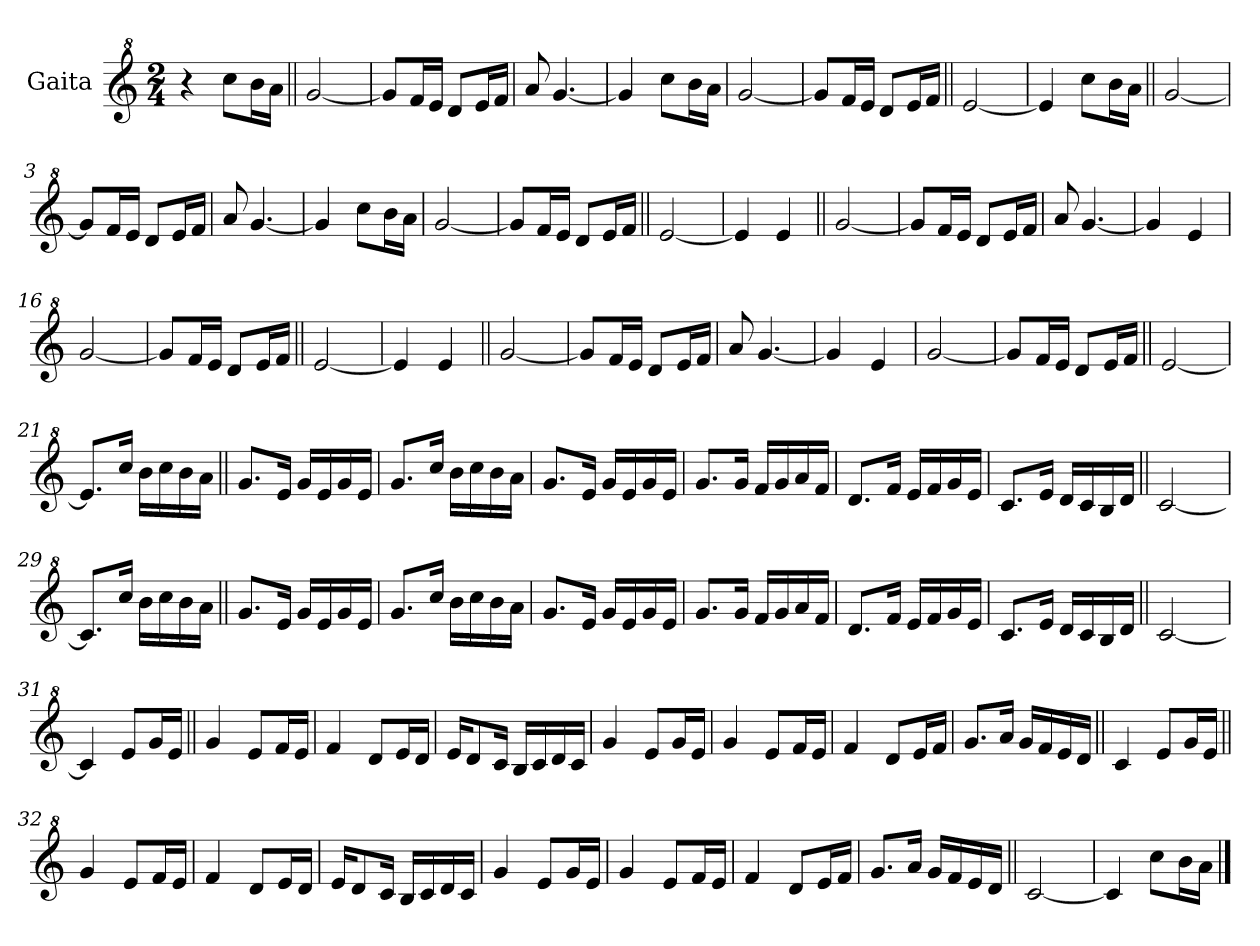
**kern
*part1
*staff1
*I"Gaita
*clefG^2
*k[]
*M2/4
*MM125
=1
4r
8ccc\L
16bb\L
16aa\JJ
=2||
[2gg/
=3
8gg/L]
16ff/L
16ee/JJ
8dd/L
16ee/L
16ff/JJ
=4
8aa/
[4.gg/
=5
4gg/]
8ccc\L
16bb\L
16aa\JJ
=6
[2gg/
=7
8gg/L]
16ff/L
16ee/JJ
8dd/L
16ee/L
16ff/JJ
=8||
[2ee/
=9
4ee/]
8ccc\L
16bb\L
16aa\JJ
=2||
[2gg/
=3
8gg/L]
16ff/L
16ee/JJ
8dd/L
16ee/L
16ff/JJ
=4
8aa/
[4.gg/
=5
4gg/]
8ccc\L
16bb\L
16aa\JJ
=6
[2gg/
=7
8gg/L]
16ff/L
16ee/JJ
8dd/L
16ee/L
16ff/JJ
=10||
[2ee/
=11
4ee/]
4ee/
!!LO:LB:g=z
=12||
[2gg/
=13
8gg/L]
16ff/L
16ee/JJ
8dd/L
16ee/L
16ff/JJ
=14
8aa/
[4.gg/
=15
4gg/]
4ee/
=16
[2gg/
=17
8gg/L]
16ff/L
16ee/JJ
8dd/L
16ee/L
16ff/JJ
=18||
[2ee/
=19
4ee/]
4ee/
!!LO:LB:g=z
=12||
[2gg/
=13
8gg/L]
16ff/L
16ee/JJ
8dd/L
16ee/L
16ff/JJ
=14
8aa/
[4.gg/
=15
4gg/]
4ee/
=16
[2gg/
=17
8gg/L]
16ff/L
16ee/JJ
8dd/L
16ee/L
16ff/JJ
=20||
[2ee/
=21
8.ee/L]
16ccc/Jk
16bb\LL
16ccc\
16bb\
16aa\JJ
!!LO:LB:g=z
=22||
8.gg/L
16ee/Jk
16gg/LL
16ee/
16gg/
16ee/JJ
=23
8.gg/L
16ccc/Jk
16bb\LL
16ccc\
16bb\
16aa\JJ
=24
8.gg/L
16ee/Jk
16gg/LL
16ee/
16gg/
16ee/JJ
=25
8.gg/L
16gg/Jk
16ff/LL
16gg/
16aa/
16ff/JJ
=26
8.dd/L
16ff/Jk
16ee/LL
16ff/
16gg/
16ee/JJ
=27
8.cc/L
16ee/Jk
16dd/LL
16cc/
16b/
16dd/JJ
=28||
[2cc/
!!LO:LB:g=z
=29
8.cc/L]
16ccc/Jk
16bb\LL
16ccc\
16bb\
16aa\JJ
!!LO:LB:g=z
=22||
8.gg/L
16ee/Jk
16gg/LL
16ee/
16gg/
16ee/JJ
=23
8.gg/L
16ccc/Jk
16bb\LL
16ccc\
16bb\
16aa\JJ
=24
8.gg/L
16ee/Jk
16gg/LL
16ee/
16gg/
16ee/JJ
=25
8.gg/L
16gg/Jk
16ff/LL
16gg/
16aa/
16ff/JJ
=26
8.dd/L
16ff/Jk
16ee/LL
16ff/
16gg/
16ee/JJ
=27
8.cc/L
16ee/Jk
16dd/LL
16cc/
16b/
16dd/JJ
=30||
[2cc/
=31
4cc/]
8ee/L
16gg/L
16ee/JJ
=32||
4gg/
8ee/L
16ff/L
16ee/JJ
=33
4ff/
8dd/L
16ee/L
16dd/JJ
=34
16ee/KL
8dd/
16cc/Jk
16b/LL
16cc/
16dd/
16cc/JJ
=35
4gg/
8ee/L
16gg/L
16ee/JJ
=36
4gg/
8ee/L
16ff/L
16ee/JJ
=37
4ff/
8dd/L
16ee/L
16ff/JJ
!!LO:LB:g=z
=38
8.gg/L
16aa/Jk
16gg/LL
16ff/
16ee/
16dd/JJ
=39||
4cc/
8ee/L
16gg/L
16ee/JJ
=32||
4gg/
8ee/L
16ff/L
16ee/JJ
=33
4ff/
8dd/L
16ee/L
16dd/JJ
=34
16ee/KL
8dd/
16cc/Jk
16b/LL
16cc/
16dd/
16cc/JJ
=35
4gg/
8ee/L
16gg/L
16ee/JJ
=36
4gg/
8ee/L
16ff/L
16ee/JJ
=37
4ff/
8dd/L
16ee/L
16ff/JJ
!!LO:LB:g=z
=38
8.gg/L
16aa/Jk
16gg/LL
16ff/
16ee/
16dd/JJ
=40||
[2cc/
=41
4cc/]
8ccc\L
16bb\L
16aa\JJ
==
*-
